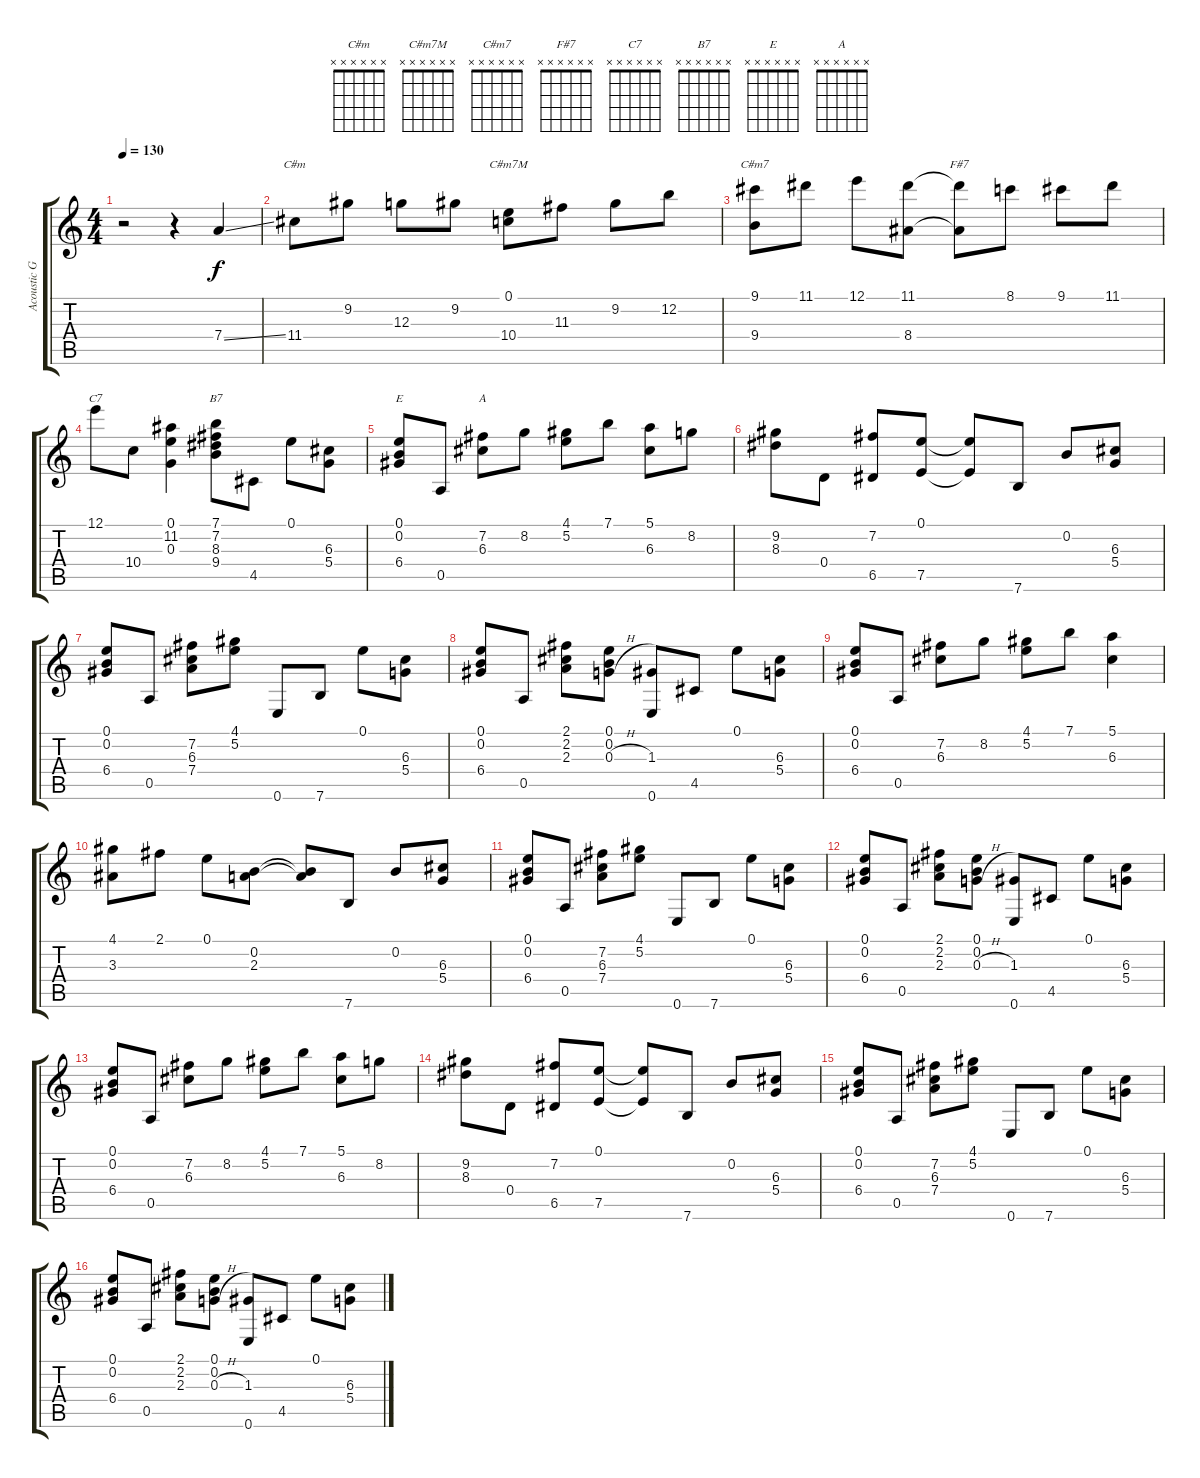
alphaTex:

\track ("Acoustic Guitar" "Acoustic G") {instrument acousticguitarnylon}
\staff {score tabs}
\tuning (E4 B3 G3 D3 A2 E2) {hide}
\chord ("C#m" x x x x x x) {firstfret 0}
\chord ("C#m7M" x x x x x x) {firstfret 0}
\chord ("C#m7" x x x x x x) {firstfret 0}
\chord ("F#7" x x x x x x) {firstfret 0}
\chord ("C7" x x x x x x) {firstfret 0}
\chord ("B7" x x x x x x) {firstfret 0}
\chord ("E" x x x x x x) {firstfret 0}
\chord ("A" x x x x x x) {firstfret 0}
\ts (4 4)
\tempo 130
\clef g2
\ks c
r.2{dy f instrument acousticguitarnylon} r.4 7.4{ss}.4 |
11.4.8{ch "C#m"} 9.2.8 12.3.8 9.2.8 (0.1 10.4).8{ch "C#m7M"} 11.3.8 9.2.8 12.2.8 |
(9.1 9.4).8{ch "C#m7"} 11.1.8 12.1.8 (11.1 8.4).8 (11.1{t} 8.4{t}).8{ch "F#7"} 8.1.8 9.1.8 11.1.8 |
12.1.8{ch "C7"} 10.4.8 (0.1 11.2 0.3).4 (7.1 7.2 8.3 9.4).8{ch "B7"} 4.5.8 0.1.8 (6.3 5.4).8 |
(0.1 0.2 6.4).8{ch "E"} 0.5.8 (7.2 6.3).8{ch "A"} 8.2.8 (4.1 5.2).8 7.1.8 (5.1 6.3).8 8.2.8 |
(9.2 8.3).8 0.4.8 (7.2 6.5).8 (0.1 7.5).8 (0.1{t} 7.5{t}).8 7.6.8 0.2.8 (6.3 5.4).8 |
(0.1 0.2 6.4).8 0.5.8 (7.2 6.3 7.4).8 (4.1 5.2).8 0.6.8 7.6.8 0.1.8 (6.3 5.4).8 |
(0.1 0.2 6.4).8 0.5.8 (2.1 2.2 2.3).8 (0.1 0.2 0.3{h}).8 (1.3 0.6).8 4.5.8 0.1.8 (6.3 5.4).8 |
(0.1 0.2 6.4).8 0.5.8 (7.2 6.3).8 8.2.8 (4.1 5.2).8 7.1.8 (5.1 6.3).4 |
(4.1 3.3).8 2.1.8 0.1.8 (0.2 2.3).8 (0.2{t} 2.3{t}).8 7.6.8 0.2.8 (6.3 5.4).8 |
(0.1 0.2 6.4).8 0.5.8 (7.2 6.3 7.4).8 (4.1 5.2).8 0.6.8 7.6.8 0.1.8 (6.3 5.4).8 |
(0.1 0.2 6.4).8 0.5.8 (2.1 2.2 2.3).8 (0.1 0.2 0.3{h}).8 (1.3 0.6).8 4.5.8 0.1.8 (6.3 5.4).8 |
(0.1 0.2 6.4).8 0.5.8 (7.2 6.3).8 8.2.8 (4.1 5.2).8 7.1.8 (5.1 6.3).8 8.2.8 |
(9.2 8.3).8 0.4.8 (7.2 6.5).8 (0.1 7.5).8 (0.1{t} 7.5{t}).8 7.6.8 0.2.8 (6.3 5.4).8 |
(0.1 0.2 6.4).8 0.5.8 (7.2 6.3 7.4).8 (4.1 5.2).8 0.6.8 7.6.8 0.1.8 (6.3 5.4).8 |
(0.1 0.2 6.4).8 0.5.8 (2.1 2.2 2.3).8 (0.1 0.2 0.3{h}).8 (1.3 0.6).8 4.5.8 0.1.8 (6.3 5.4).8
